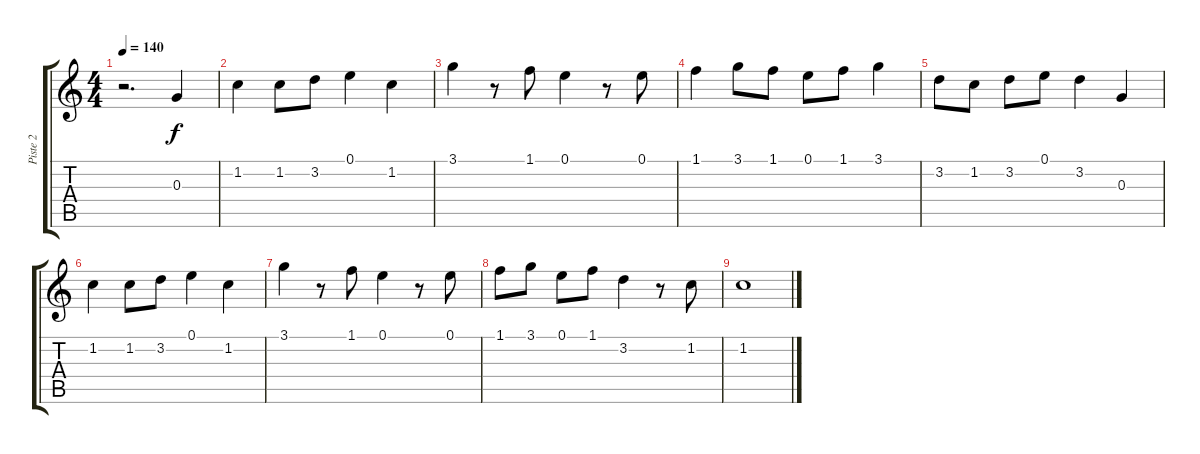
\track ("Piste 2" "Piste 2") {instrument acousticguitarnylon}
\staff {score tabs}
\tuning (E4 B3 G3 D3 A2 E2) {hide}
\ts (4 4)
\tempo 140
\clef g2
\ks c
r.2{d dy f instrument acousticguitarnylon} 0.3.4 |
1.2.4 1.2.8 3.2.8 0.1.4 1.2.4 |
3.1.4 r.8 1.1.8 0.1.4 r.8 0.1.8 |
1.1.4 3.1.8 1.1.8 0.1.8 1.1.8 3.1.4 |
3.2.8 1.2.8 3.2.8 0.1.8 3.2.4 0.3.4 |
1.2.4 1.2.8 3.2.8 0.1.4 1.2.4 |
3.1.4 r.8 1.1.8 0.1.4 r.8 0.1.8 |
1.1.8 3.1.8 0.1.8 1.1.8 3.2.4 r.8 1.2.8 |
1.2.1
